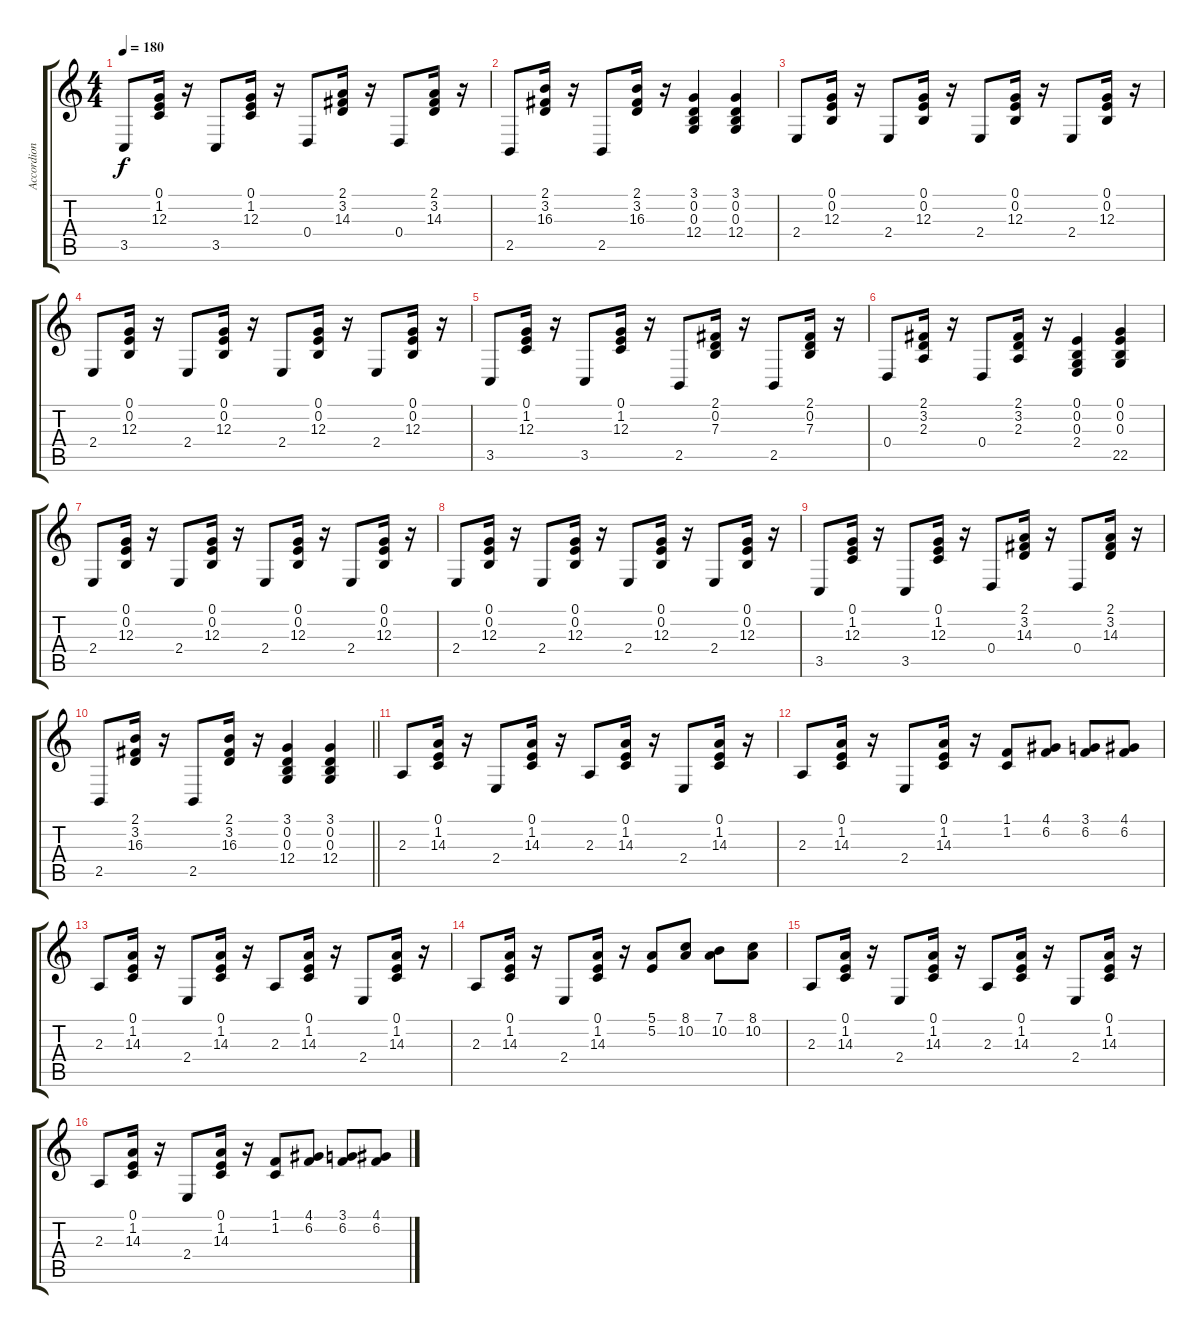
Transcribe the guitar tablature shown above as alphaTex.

\track ("Accordion" "Accordion") {instrument accordion}
\staff {score tabs}
\tuning (E4 B3 G3 D3 A2 E2) {hide}
\ts (4 4)
\tempo 180
\clef g2
\ks c
3.5.8{dy f} (0.1 1.2 12.3).16 r.16 3.5.8 (0.1 1.2 12.3).16 r.16 0.4.8 (2.1 3.2 14.3).16 r.16 0.4.8 (2.1 3.2 14.3).16 r.16 |
2.5.8 (2.1 3.2 16.3).16 r.16 2.5.8 (2.1 3.2 16.3).16 r.16 (3.1 0.2 0.3 12.4).4 (3.1 0.2 0.3 12.4).4 |
2.4.8 (0.1 0.2 12.3).16 r.16 2.4.8 (0.1 0.2 12.3).16 r.16 2.4.8 (0.1 0.2 12.3).16 r.16 2.4.8 (0.1 0.2 12.3).16 r.16 |
2.4.8 (0.1 0.2 12.3).16 r.16 2.4.8 (0.1 0.2 12.3).16 r.16 2.4.8 (0.1 0.2 12.3).16 r.16 2.4.8 (0.1 0.2 12.3).16 r.16 |
3.5.8 (0.1 1.2 12.3).16 r.16 3.5.8 (0.1 1.2 12.3).16 r.16 2.5.8 (2.1 0.2 7.3).16 r.16 2.5.8 (2.1 0.2 7.3).16 r.16 |
0.4.8 (2.1 3.2 2.3).16 r.16 0.4.8 (2.1 3.2 2.3).16 r.16 (0.1 0.2 0.3 2.4).4 (0.1 0.2 0.3 22.5).4 |
2.4.8 (0.1 0.2 12.3).16 r.16 2.4.8 (0.1 0.2 12.3).16 r.16 2.4.8 (0.1 0.2 12.3).16 r.16 2.4.8 (0.1 0.2 12.3).16 r.16 |
2.4.8 (0.1 0.2 12.3).16 r.16 2.4.8 (0.1 0.2 12.3).16 r.16 2.4.8 (0.1 0.2 12.3).16 r.16 2.4.8 (0.1 0.2 12.3).16 r.16 |
3.5.8 (0.1 1.2 12.3).16 r.16 3.5.8 (0.1 1.2 12.3).16 r.16 0.4.8 (2.1 3.2 14.3).16 r.16 0.4.8 (2.1 3.2 14.3).16 r.16 |
\barLineRight lightlight
2.5.8 (2.1 3.2 16.3).16 r.16 2.5.8 (2.1 3.2 16.3).16 r.16 (3.1 0.2 0.3 12.4).4 (3.1 0.2 0.3 12.4).4 |
2.3.8 (0.1 1.2 14.3).16 r.16 2.4.8 (0.1 1.2 14.3).16 r.16 2.3.8 (0.1 1.2 14.3).16 r.16 2.4.8 (0.1 1.2 14.3).16 r.16 |
2.3.8 (0.1 1.2 14.3).16 r.16 2.4.8 (0.1 1.2 14.3).16 r.16 (1.1 1.2).8 (4.1 6.2).8 (3.1 6.2).8 (4.1 6.2).8 |
2.3.8 (0.1 1.2 14.3).16 r.16 2.4.8 (0.1 1.2 14.3).16 r.16 2.3.8 (0.1 1.2 14.3).16 r.16 2.4.8 (0.1 1.2 14.3).16 r.16 |
2.3.8 (0.1 1.2 14.3).16 r.16 2.4.8 (0.1 1.2 14.3).16 r.16 (5.1 5.2).8 (8.1 10.2).8 (7.1 10.2).8 (8.1 10.2).8 |
2.3.8 (0.1 1.2 14.3).16 r.16 2.4.8 (0.1 1.2 14.3).16 r.16 2.3.8 (0.1 1.2 14.3).16 r.16 2.4.8 (0.1 1.2 14.3).16 r.16 |
2.3.8 (0.1 1.2 14.3).16 r.16 2.4.8 (0.1 1.2 14.3).16 r.16 (1.1 1.2).8 (4.1 6.2).8 (3.1 6.2).8 (4.1 6.2).8
